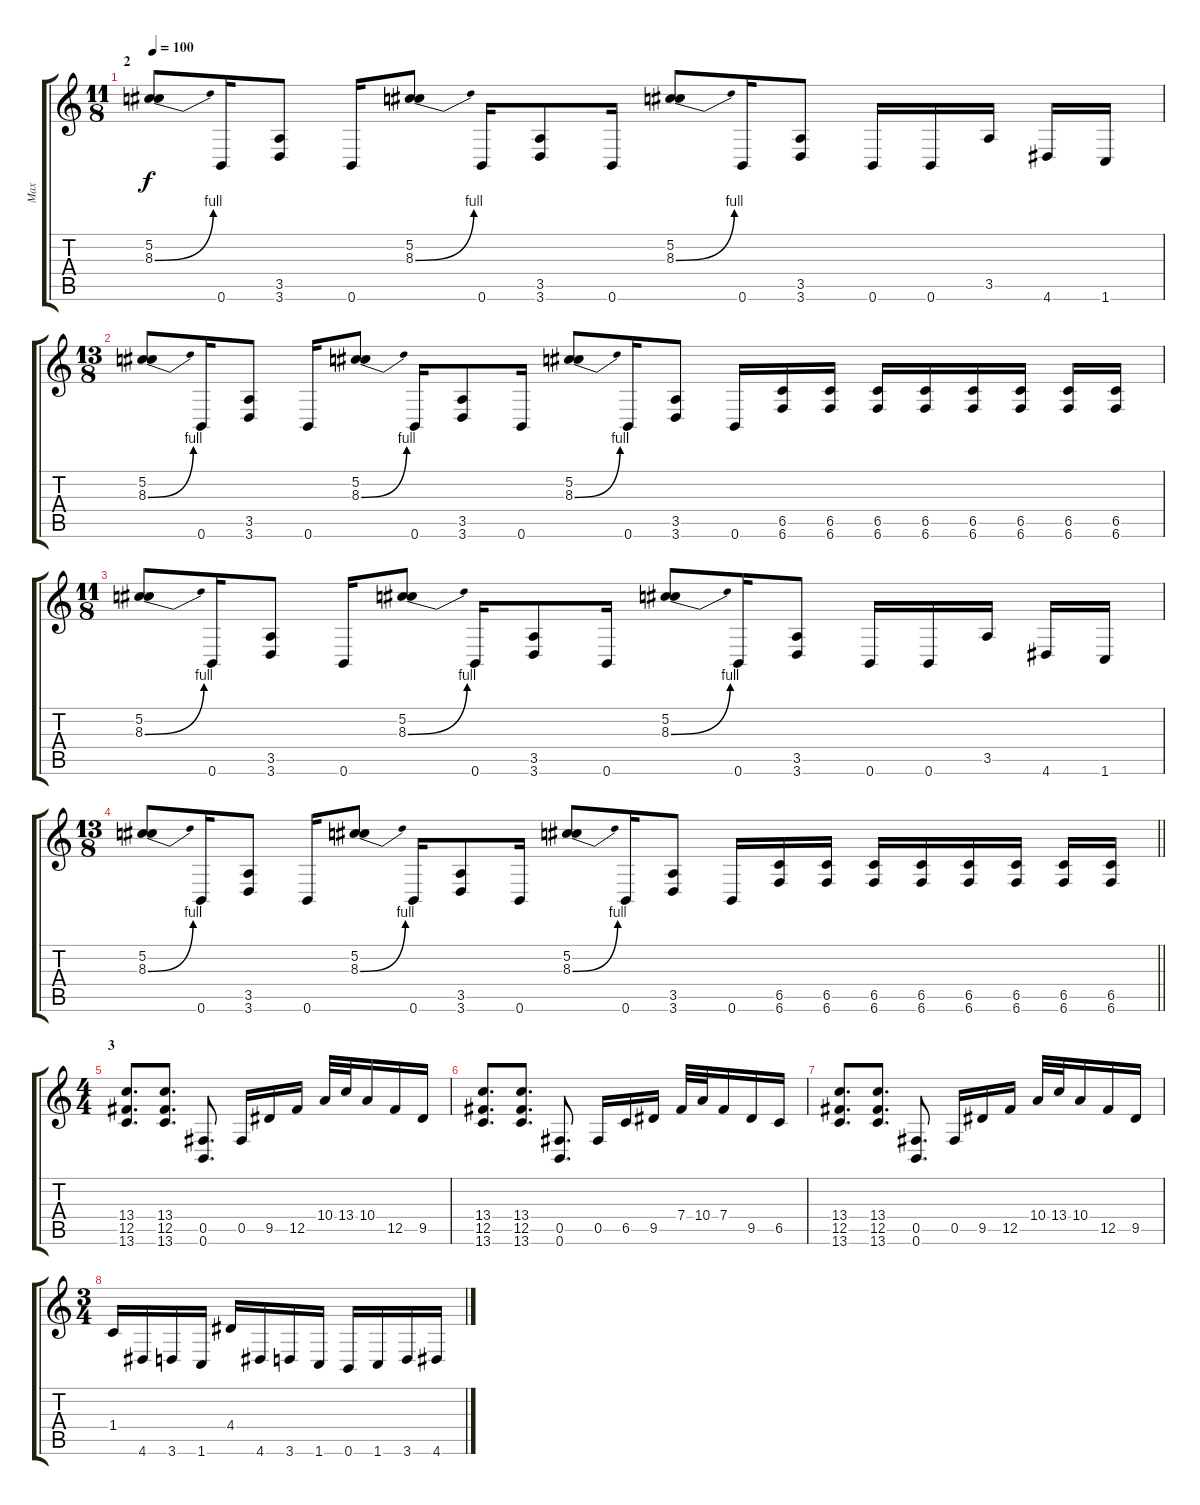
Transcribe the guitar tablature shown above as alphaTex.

\track ("Max" "Max") {instrument distortionguitar}
\staff {score tabs}
\tuning (Db4 Ab3 E3 B2 Gb2 B1) {hide}
\ts (11 8)
\section ("" "2")
\tempo 100
\clef g2
\ks c
(5.2 8.3{be (bend 0 0 60 4)}).8{dy f} 0.6.16 (3.5 3.6).8 0.6.16 (5.2 8.3{be (bend 0 0 60 4)}).8 0.6.16 (3.5 3.6).8 0.6.16 (5.2 8.3{be (bend 0 0 60 4)}).8 0.6.16 (3.5 3.6).8 0.6.16 0.6.16 3.5.16 4.6.16 1.6.16 |
\ts (13 8)
(5.2 8.3{be (bend 0 0 60 4)}).8 0.6.16 (3.5 3.6).8 0.6.16 (5.2 8.3{be (bend 0 0 60 4)}).8 0.6.16 (3.5 3.6).8 0.6.16 (5.2 8.3{be (bend 0 0 60 4)}).8 0.6.16 (3.5 3.6).8 0.6.16 (6.5 6.6).16 (6.5 6.6).16 (6.5 6.6).16 (6.5 6.6).16 (6.5 6.6).16 (6.5 6.6).16 (6.5 6.6).16 (6.5 6.6).16 |
\ts (11 8)
(5.2 8.3{be (bend 0 0 60 4)}).8 0.6.16 (3.5 3.6).8 0.6.16 (5.2 8.3{be (bend 0 0 60 4)}).8 0.6.16 (3.5 3.6).8 0.6.16 (5.2 8.3{be (bend 0 0 60 4)}).8 0.6.16 (3.5 3.6).8 0.6.16 0.6.16 3.5.16 4.6.16 1.6.16 |
\ts (13 8)
\barLineRight lightlight
(5.2 8.3{be (bend 0 0 60 4)}).8 0.6.16 (3.5 3.6).8 0.6.16 (5.2 8.3{be (bend 0 0 60 4)}).8 0.6.16 (3.5 3.6).8 0.6.16 (5.2 8.3{be (bend 0 0 60 4)}).8 0.6.16 (3.5 3.6).8 0.6.16 (6.5 6.6).16 (6.5 6.6).16 (6.5 6.6).16 (6.5 6.6).16 (6.5 6.6).16 (6.5 6.6).16 (6.5 6.6).16 (6.5 6.6).16 |
\ts (4 4)
\section ("" "3")
(13.4 12.5 13.6).8{d} (13.4 12.5 13.6).8{d} (0.5 0.6).8{d} 0.5.16 9.5.16 12.5.16 10.4.32 13.4.32 10.4.16 12.5.16 9.5.16 |
(13.4 12.5 13.6).8{d} (13.4 12.5 13.6).8{d} (0.5 0.6).8{d} 0.5.16 6.5.16 9.5.16 7.4.32 10.4.32 7.4.16 9.5.16 6.5.16 |
(13.4 12.5 13.6).8{d} (13.4 12.5 13.6).8{d} (0.5 0.6).8{d} 0.5.16 9.5.16 12.5.16 10.4.32 13.4.32 10.4.16 12.5.16 9.5.16 |
\ts (3 4)
1.4.16 4.6.16 3.6.16 1.6.16 4.4.16 4.6.16 3.6.16 1.6.16 0.6.16 1.6.16 3.6.16 4.6.16
